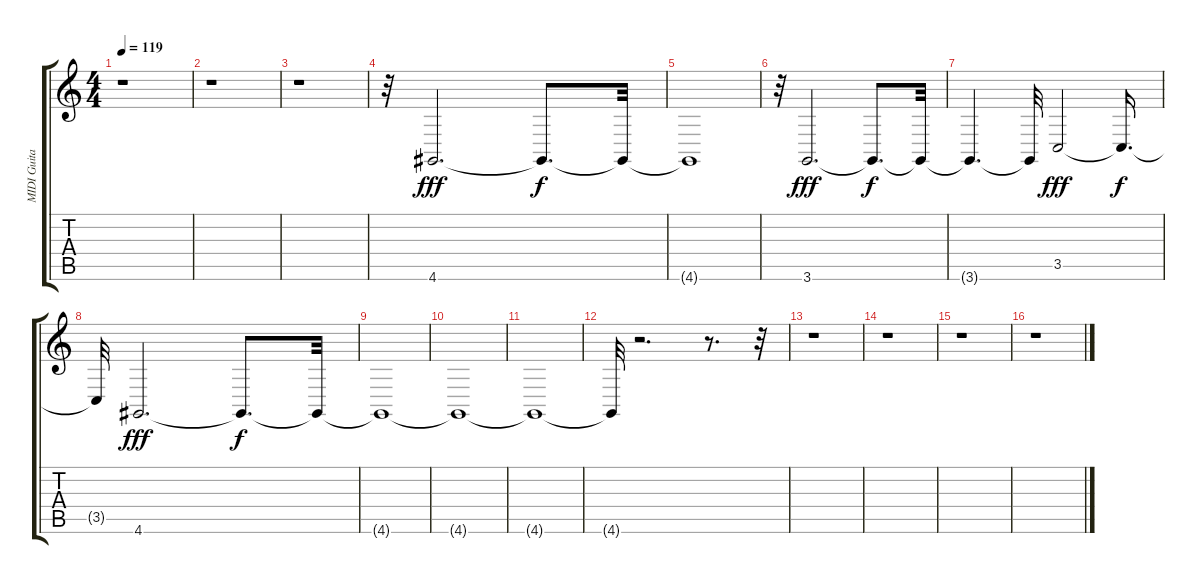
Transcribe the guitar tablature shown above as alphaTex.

\track ("MIDI Guitar                     " "MIDI Guita") {instrument lead1square}
\staff {score tabs}
\tuning (E4 B3 G3 D3 A2 E2) {hide}
\ts (4 4)
\tempo 119
\clef g2
\ks c
r.1{dy f} |
r.1 |
r.1 |
r.32 4.6.2{d dy fff} 4.6{t}.8{d dy f} 4.6{t}.32 |
4.6{t}.1 |
r.32 3.6.2{d dy fff} 3.6{t}.8{d dy f} 3.6{t}.32 |
3.6{t}.4{d} 3.6{t}.32 3.5.2{dy fff} 3.5{t}.16{d dy f} |
3.5{t}.32 4.6.2{d dy fff} 4.6{t}.8{d dy f} 4.6{t}.32 |
4.6{t}.1 |
4.6{t}.1 |
4.6{t}.1 |
4.6{t}.32 r.2{d} r.8{d} r.32 |
r.1 |
r.1 |
r.1 |
r.1
